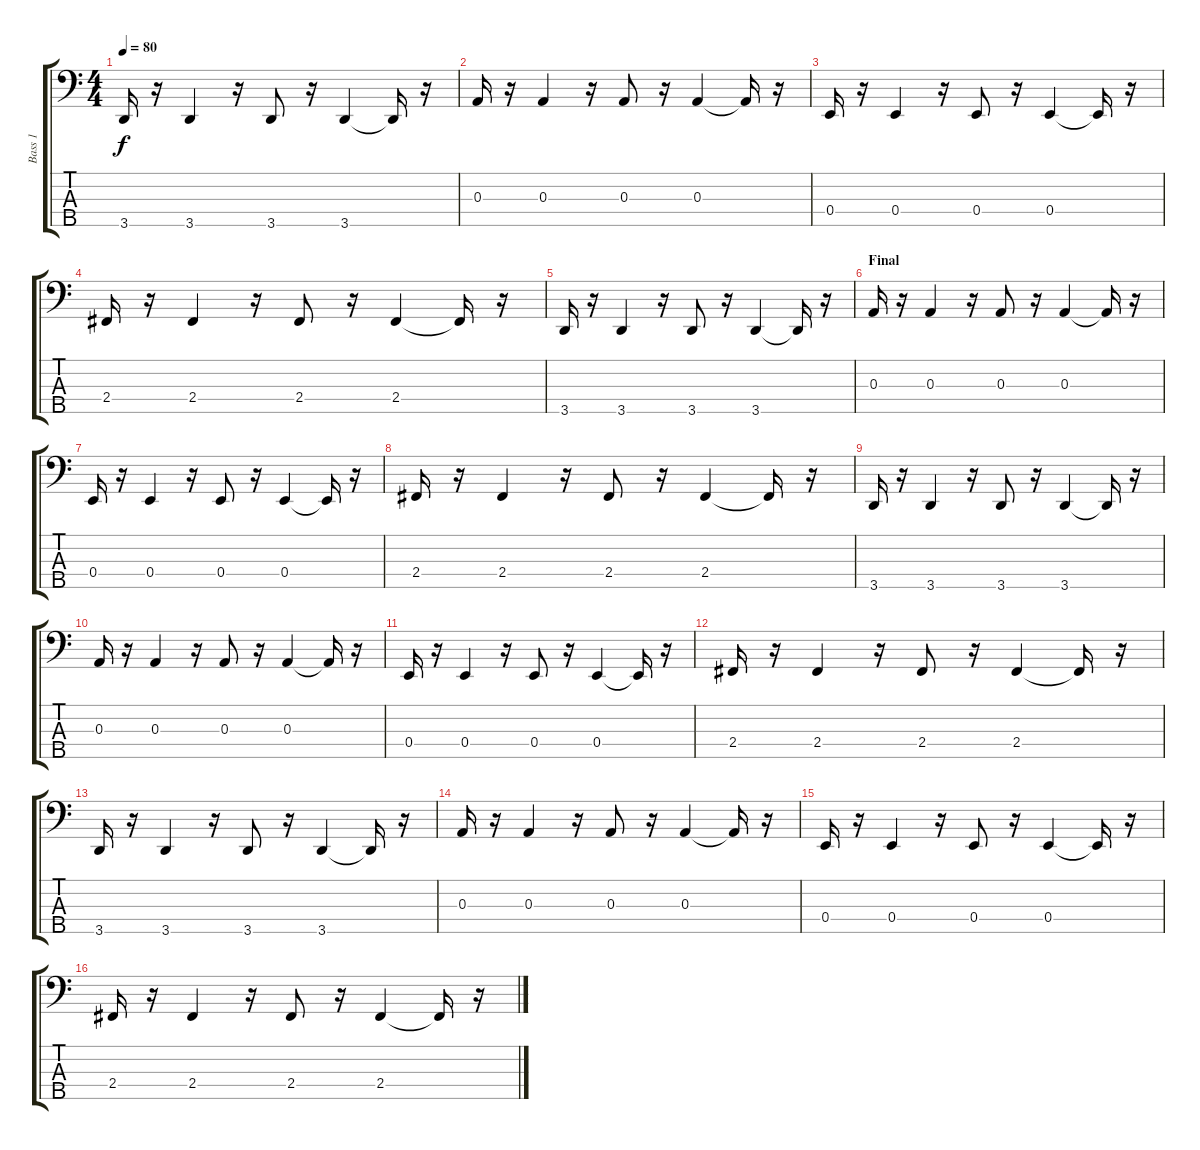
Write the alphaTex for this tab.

\track ("Bass 1" "Bass 1") {instrument electricbassfinger}
\staff {score tabs}
\tuning (G2 D2 A1 E1 B0) {hide}
\ts (4 4)
\tempo 80
\clef f4
\ks c
3.5.16{dy f} r.16 3.5.4 r.16 3.5.8 r.16 3.5.4 3.5{t}.16 r.16 |
0.3.16 r.16 0.3.4 r.16 0.3.8 r.16 0.3.4 0.3{t}.16 r.16 |
0.4.16 r.16 0.4.4 r.16 0.4.8 r.16 0.4.4 0.4{t}.16 r.16 |
2.4.16 r.16 2.4.4 r.16 2.4.8 r.16 2.4.4 2.4{t}.16 r.16 |
3.5.16 r.16 3.5.4 r.16 3.5.8 r.16 3.5.4 3.5{t}.16 r.16 |
\section ("" "Final")
0.3.16 r.16 0.3.4 r.16 0.3.8 r.16 0.3.4 0.3{t}.16 r.16 |
0.4.16 r.16 0.4.4 r.16 0.4.8 r.16 0.4.4 0.4{t}.16 r.16 |
2.4.16 r.16 2.4.4 r.16 2.4.8 r.16 2.4.4 2.4{t}.16 r.16 |
3.5.16 r.16 3.5.4 r.16 3.5.8 r.16 3.5.4 3.5{t}.16 r.16 |
0.3.16 r.16 0.3.4 r.16 0.3.8 r.16 0.3.4 0.3{t}.16 r.16 |
0.4.16 r.16 0.4.4 r.16 0.4.8 r.16 0.4.4 0.4{t}.16 r.16 |
2.4.16 r.16 2.4.4 r.16 2.4.8 r.16 2.4.4 2.4{t}.16 r.16 |
3.5.16 r.16 3.5.4 r.16 3.5.8 r.16 3.5.4 3.5{t}.16 r.16 |
0.3.16 r.16 0.3.4 r.16 0.3.8 r.16 0.3.4 0.3{t}.16 r.16 |
0.4.16 r.16 0.4.4 r.16 0.4.8 r.16 0.4.4 0.4{t}.16 r.16 |
2.4.16 r.16 2.4.4 r.16 2.4.8 r.16 2.4.4 2.4{t}.16 r.16
